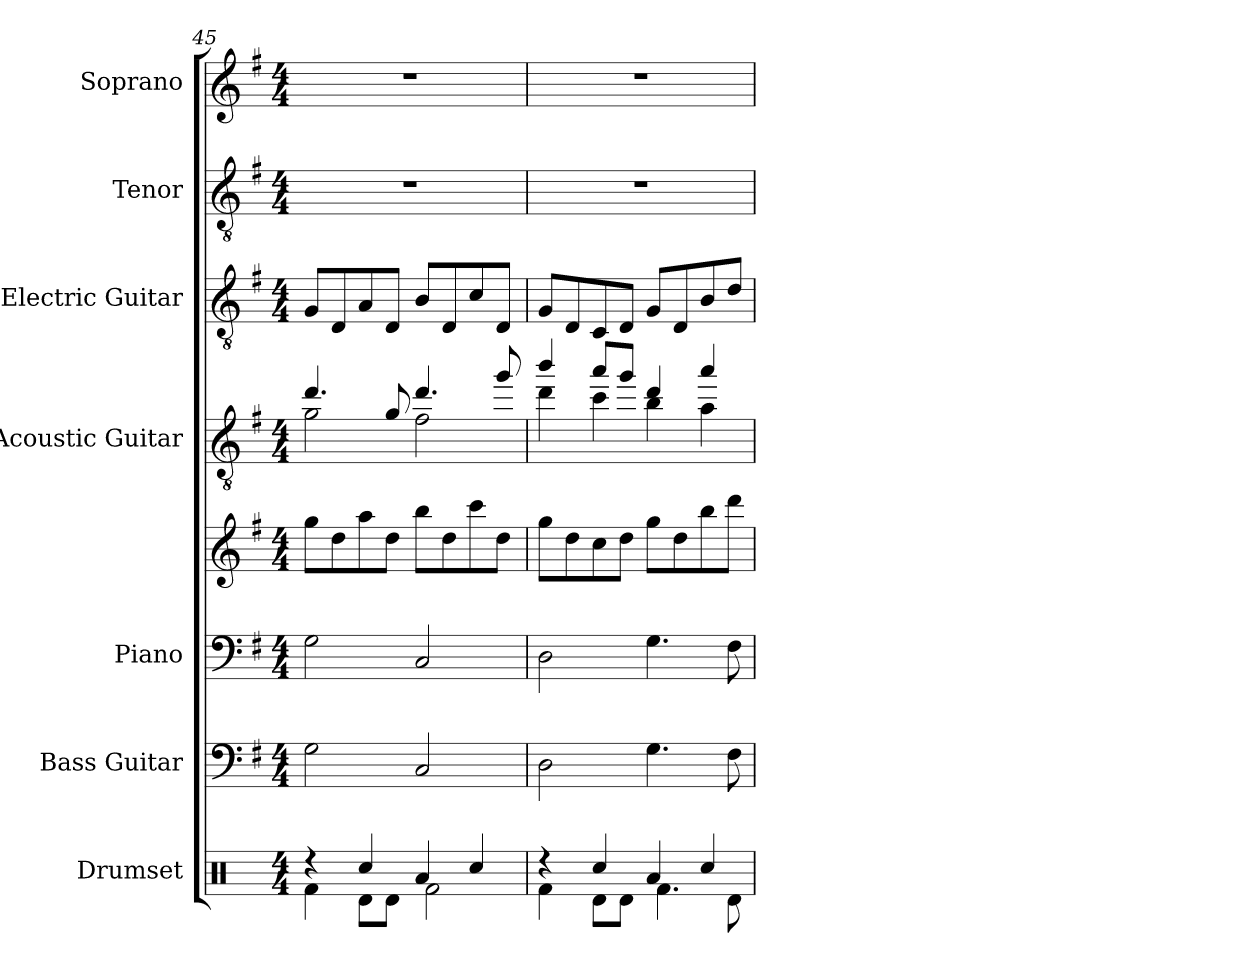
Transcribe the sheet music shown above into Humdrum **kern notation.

**kern	**kern	**kern	**kern	**kern	**kern	**kern	**kern
*part7	*part6	*part5	*part5	*part4	*part3	*part2	*part1
*staff8	*staff7	*staff6	*staff5	*staff4	*staff3	*staff2	*staff1
*I"Drumset	*I"Bass Guitar	*I"Piano	*	*I"Acoustic Guitar	*I"Electric Guitar	*I"Tenor	*I"Soprano
*I'Drs.	*I'B. Guit.	*I'Pno.	*	*I'Guit.	*I'El. Guit.	*I'T.	*I'S.
*clefX	*clefF4	*clefF4	*clefG2	*clefGv2	*clefGv2	*clefGv2	*clefG2
*	*ITrd7c12	*	*	*	*	*	*
*k[]	*k[f#]	*k[f#]	*k[f#]	*k[f#]	*k[f#]	*k[f#]	*k[f#]
*M4/4	*M4/4	*M4/4	*M4/4	*M4/4	*M4/4	*M4/4	*M4/4
=45	=45	=45	=45	=45	=45	=45	=45
*^	*	*	*	*^	*	*	*
4r	4Rf\	2GG\	2G\	8gg\L	4.dd/	2g\	8G/L	1r	1r
.	.	.	.	8dd\	.	.	8D/	.	.
4Rcc/	8Rd\L	.	.	8aa\	.	.	8A/	.	.
.	8Rd\J	.	.	8dd\J	8g/	.	8D/J	.	.
4Ra/	2Rf\	2CC/	2C/	8bb\L	4.dd/	2f#\	8B/L	.	.
.	.	.	.	8dd\	.	.	8D/	.	.
4Rcc/	.	.	.	8ccc\	.	.	8c/	.	.
.	.	.	.	8dd\J	8gg/	.	8D/J	.	.
!!LO:PB:g=z
=46	=46	=46	=46	=46	=46	=46	=46	=46	=46
4r	4Rf\	2DD\	2D\	8gg\L	4bb/	4dd\	8G/L	1r	1r
.	.	.	.	8dd\	.	.	8D/	.	.
4Rcc/	8Rd\L	.	.	8cc\	8aa/L	4cc\	8C/	.	.
.	8Rd\J	.	.	8dd\J	8gg/J	.	8D/J	.	.
4Ra/	4.Rf\	4.GG\	4.G\	8gg\L	4dd/	4b\	8G/L	.	.
.	.	.	.	8dd\	.	.	8D/	.	.
4Rcc/	.	.	.	8bb\	4aa/	4a\	8B/	.	.
.	8Rd\	8FF#\	8F#\	8ddd\J	.	.	8d/J	.	.
*v	*v	*	*	*	*v	*v	*	*	*
=	=	=	=	=	=	=	=
*-	*-	*-	*-	*-	*-	*-	*-
